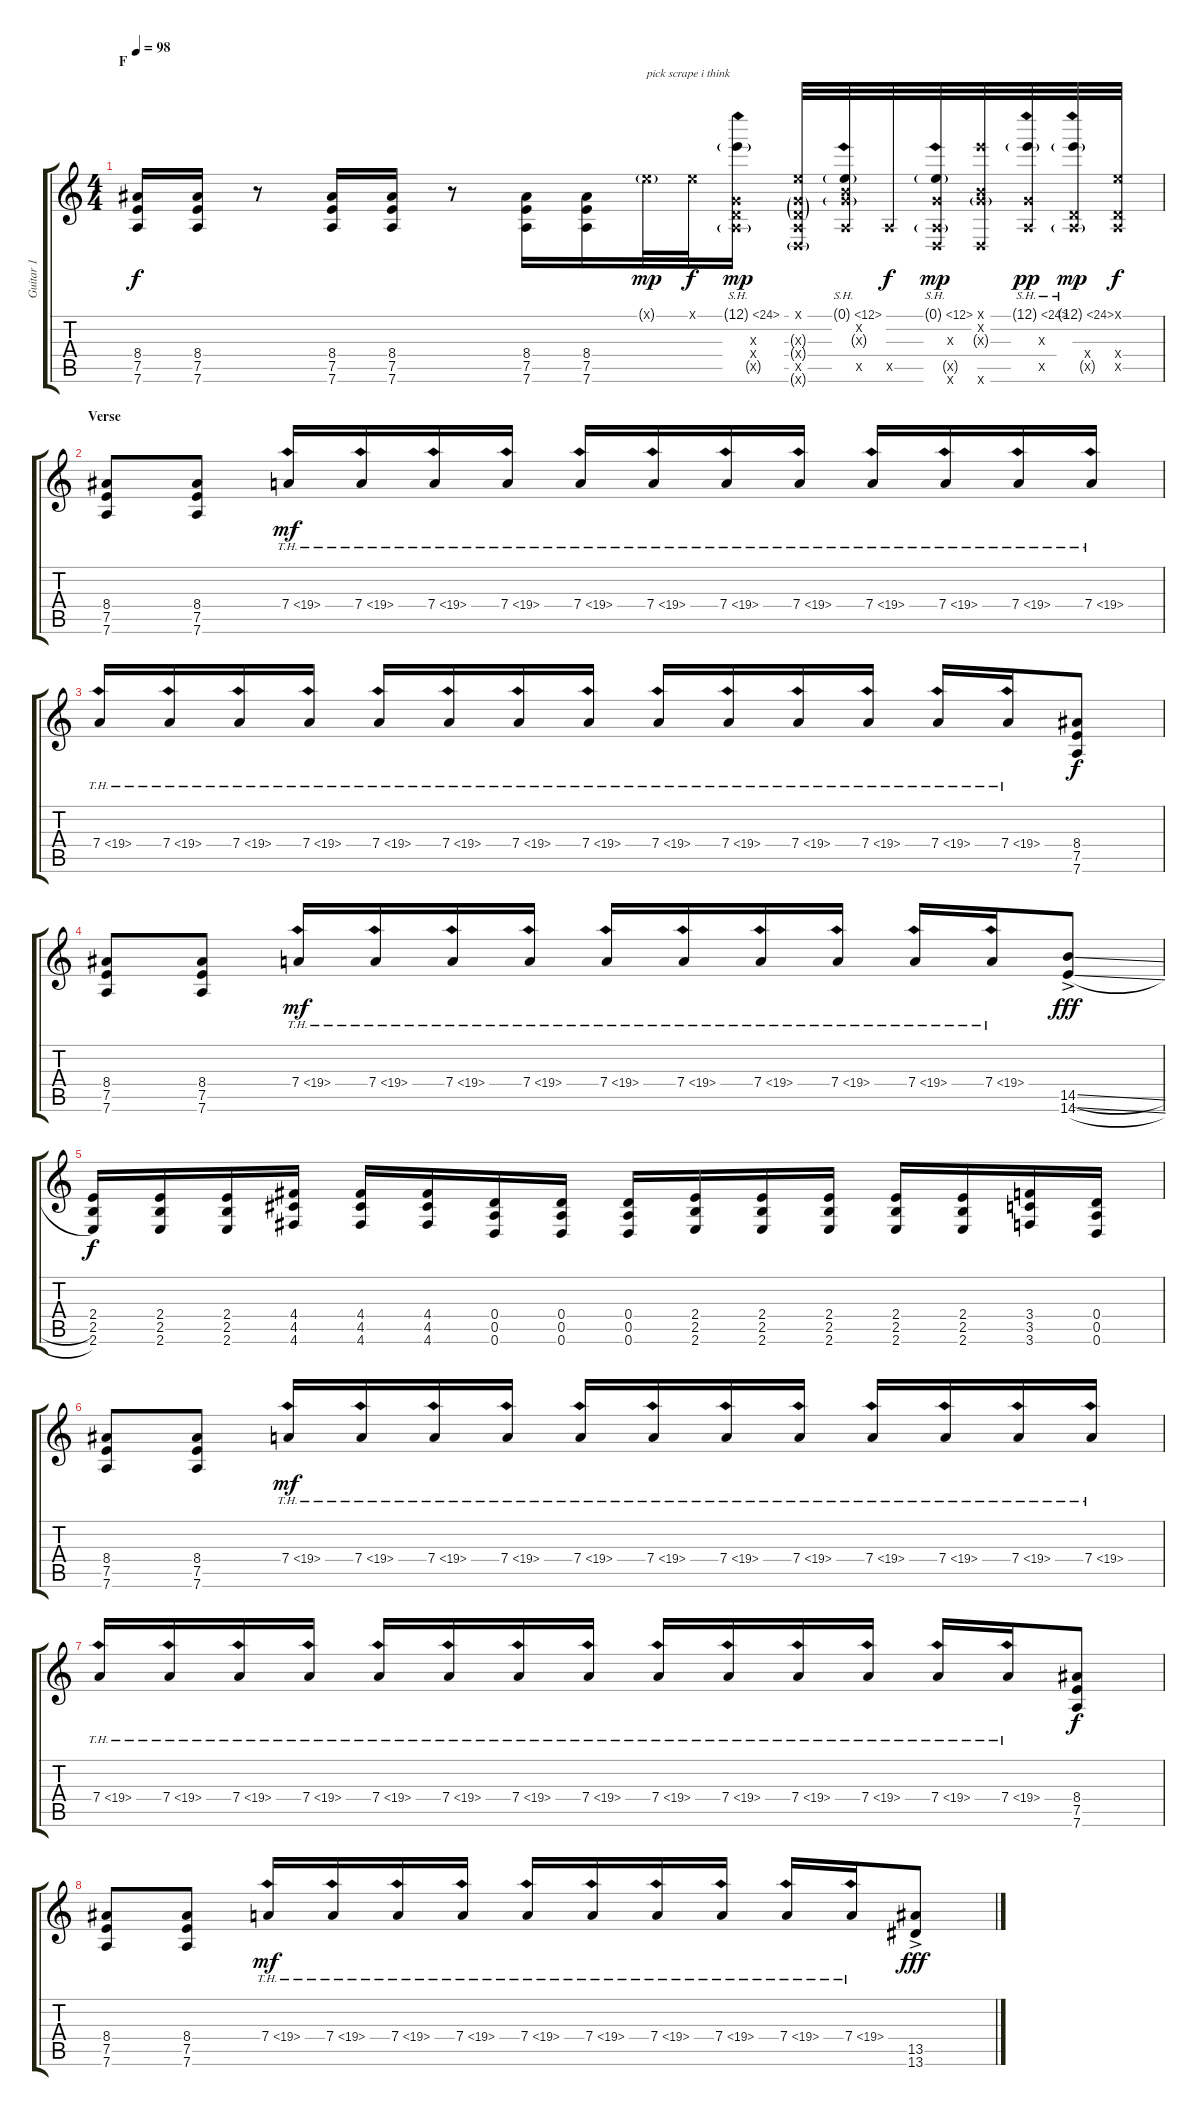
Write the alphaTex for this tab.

\track ("Guitar 1" "Guitar 1") {instrument distortionguitar}
\staff {score tabs}
\tuning (E4 B3 G3 D3 A2 D2) {hide}
\ts (4 4)
\section ("" "F")
\tempo 98
\clef g2
\ks c
(8.4 7.5 7.6).16{dy f} (8.4 7.5 7.6).16 r.8 (8.4 7.5 7.6).16 (8.4 7.5 7.6).16 r.8 (8.4 7.5 7.6).16 (8.4 7.5 7.6).16 0.1{g x}.32{txt "pick scrape i think" dy mp} 0.1{x}.32{dy f} (12.1{sh 12 g} 0.3{x} 0.4{x} 0.5{g x}).16{dy mp} (0.1{x} 0.3{g x} 0.4{g x} 0.5{x} 0.6{g x}).32 (0.1{sh 12 g} 0.2{x} 0.3{g x} 0.5{x}).32 0.5{x}.32{dy f} (0.1{sh 12 g} 0.3{x} 0.5{g x} 0.6{x}).32{dy mp} (12.1{x} 0.2{x} 0.3{g x} 0.6{x}).32 (12.1{sh 12 g} 0.3{x} 0.5{x}).32{dy pp} (12.1{sh 12 g} 0.4{x} 0.5{g x}).32{dy mp} (0.1{x} 0.4{x} 0.5{x}).32{dy f} |
\section ("" "Verse")
(8.4 7.5 7.6).8 (8.4 7.5 7.6).8 7.4{th 12}.16{dy mf} 7.4{th 12}.16 7.4{th 12}.16 7.4{th 12}.16 7.4{th 12}.16 7.4{th 12}.16 7.4{th 12}.16 7.4{th 12}.16 7.4{th 12}.16 7.4{th 12}.16 7.4{th 12}.16 7.4{th 12}.16 |
7.4{th 12}.16 7.4{th 12}.16 7.4{th 12}.16 7.4{th 12}.16 7.4{th 12}.16 7.4{th 12}.16 7.4{th 12}.16 7.4{th 12}.16 7.4{th 12}.16 7.4{th 12}.16 7.4{th 12}.16 7.4{th 12}.16 7.4{th 12}.16 7.4{th 12}.16 (8.4 7.5 7.6).8{dy f} |
(8.4 7.5 7.6).8 (8.4 7.5 7.6).8 7.4{th 12}.16{dy mf} 7.4{th 12}.16 7.4{th 12}.16 7.4{th 12}.16 7.4{th 12}.16 7.4{th 12}.16 7.4{th 12}.16 7.4{th 12}.16 7.4{th 12}.16 7.4{th 12}.16 (14.5{sl} 14.6{sl ac}).8{dy fff} |
(2.4 2.5 2.6).16{dy f} (2.4 2.5 2.6).16 (2.4 2.5 2.6).16 (4.4 4.5 4.6).16 (4.4 4.5 4.6).16 (4.4 4.5 4.6).16 (0.4 0.5 0.6).16 (0.4 0.5 0.6).16 (0.4 0.5 0.6).16 (2.4 2.5 2.6).16 (2.4 2.5 2.6).16 (2.4 2.5 2.6).16 (2.4 2.5 2.6).16 (2.4 2.5 2.6).16 (3.4 3.5 3.6).16 (0.4 0.5 0.6).16 |
(8.4 7.5 7.6).8 (8.4 7.5 7.6).8 7.4{th 12}.16{dy mf} 7.4{th 12}.16 7.4{th 12}.16 7.4{th 12}.16 7.4{th 12}.16 7.4{th 12}.16 7.4{th 12}.16 7.4{th 12}.16 7.4{th 12}.16 7.4{th 12}.16 7.4{th 12}.16 7.4{th 12}.16 |
7.4{th 12}.16 7.4{th 12}.16 7.4{th 12}.16 7.4{th 12}.16 7.4{th 12}.16 7.4{th 12}.16 7.4{th 12}.16 7.4{th 12}.16 7.4{th 12}.16 7.4{th 12}.16 7.4{th 12}.16 7.4{th 12}.16 7.4{th 12}.16 7.4{th 12}.16 (8.4 7.5 7.6).8{dy f} |
(8.4 7.5 7.6).8 (8.4 7.5 7.6).8 7.4{th 12}.16{dy mf} 7.4{th 12}.16 7.4{th 12}.16 7.4{th 12}.16 7.4{th 12}.16 7.4{th 12}.16 7.4{th 12}.16 7.4{th 12}.16 7.4{th 12}.16 7.4{th 12}.16 (13.5{sl} 13.6{sl ac}).8{dy fff}
